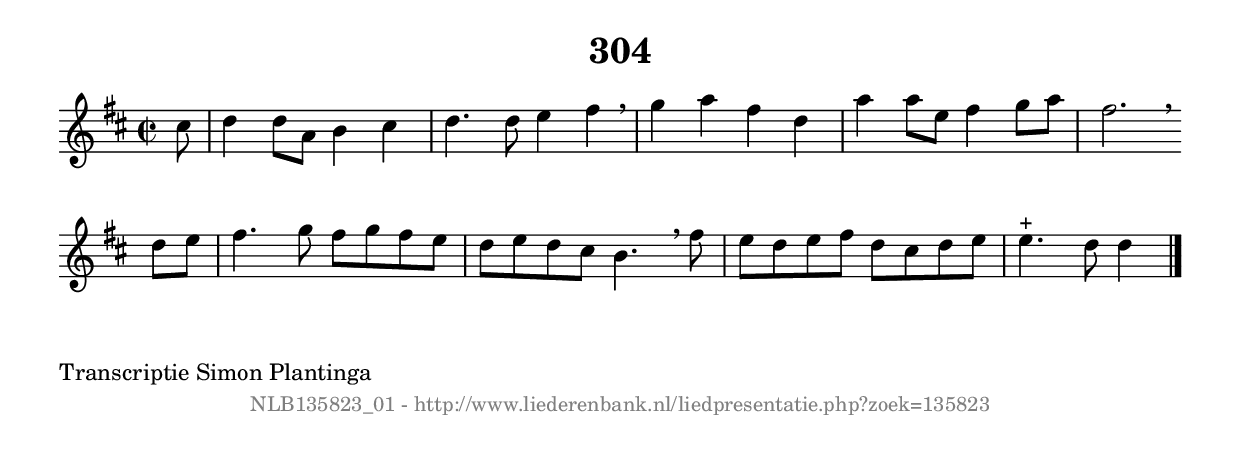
%
% produced by wce2krn 1.64 (7 June 2014)
%
\version"2.16"
#(append! paper-alist '(("long" . (cons (* 210 mm) (* 2000 mm)))))
#(set-default-paper-size "long")
sb = {\breathe}
mBreak = {\breathe }
bBreak = {\breathe }
x = {\once\override NoteHead #'style = #'cross }
gl=\glissando
itime={\override Staff.TimeSignature #'stencil = ##f }
ficta = {\once\set suggestAccidentals = ##t}
fine = {\once\override Score.RehearsalMark #'self-alignment-X = #1 \mark \markup {\italic{Fine}}}
dc = {\once\override Score.RehearsalMark #'self-alignment-X = #1 \mark \markup {\italic{D.C.}}}
dcf = {\once\override Score.RehearsalMark #'self-alignment-X = #1 \mark \markup {\italic{D.C. al Fine}}}
dcc = {\once\override Score.RehearsalMark #'self-alignment-X = #1 \mark \markup {\italic{D.C. al Coda}}}
ds = {\once\override Score.RehearsalMark #'self-alignment-X = #1 \mark \markup {\italic{D.S.}}}
dsf = {\once\override Score.RehearsalMark #'self-alignment-X = #1 \mark \markup {\italic{D.S. al Fine}}}
dsc = {\once\override Score.RehearsalMark #'self-alignment-X = #1 \mark \markup {\italic{D.S. al Coda}}}
pv = {\set Score.repeatCommands = #'((volta "1"))}
sv = {\set Score.repeatCommands = #'((volta "2"))}
tv = {\set Score.repeatCommands = #'((volta "3"))}
qv = {\set Score.repeatCommands = #'((volta "4"))}
xv = {\set Score.repeatCommands = #'((volta #f))}
\header{ tagline = ""
title = "304"
}
\score {{
\key d \major
\relative g'
{
\set melismaBusyProperties = #'()
\partial 32*4
\time 2/2
\tempo 4=120
\override Score.MetronomeMark #'transparent = ##t
\override Score.RehearsalMark #'break-visibility = #(vector #t #t #f)
cis8 | d4 d8 a8 b4 cis4 | d4. d8 e4 fis4 \sb | g4 a4 fis4 d4 | a'4 a8 e8 fis4 g8 a8 | fis2. \bar ":|:" \bBreak
d8 e8 | fis4. g8 fis8 g8 fis8 e8 | d8 e8 d8 cis8 b4. \sb fis'8 | e8 d8 e8 fis8 d8 cis8 d8 e8 | e4.^"+" d8 d4 \bar "|."
 }}
 \midi { }
 \layout {
            indent = 0.0\cm
}
}
\markup { \wordwrap-string #" 
Transcriptie Simon Plantinga
"}
\markup { \vspace #0 } \markup { \with-color #grey \fill-line { \center-column { \smaller "NLB135823_01 - http://www.liederenbank.nl/liedpresentatie.php?zoek=135823" } } }
